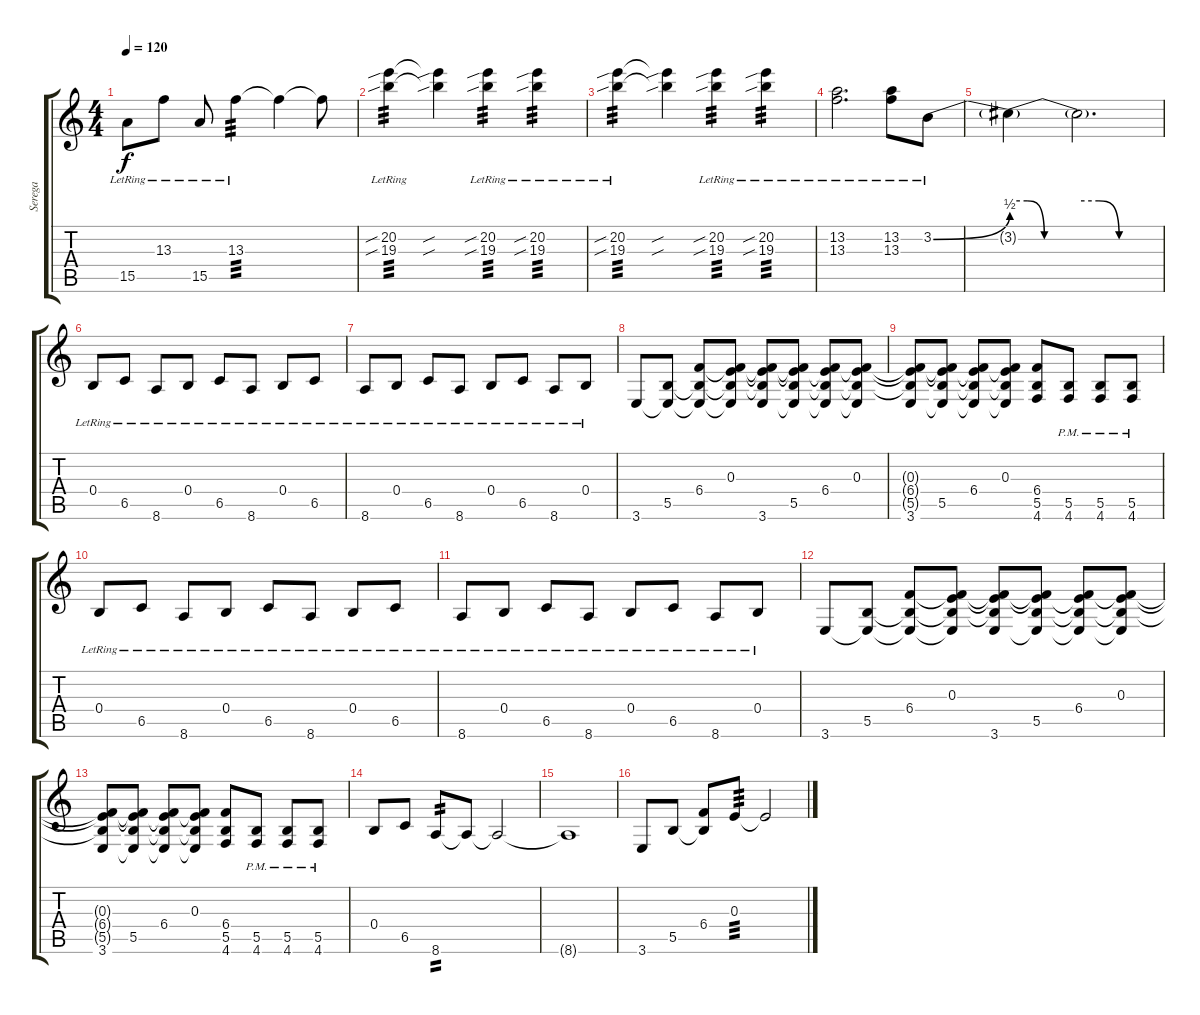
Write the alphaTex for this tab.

\track ("Serega" "Serega") {instrument distortionguitar}
\staff {score tabs}
\tuning (Db4 Ab3 E3 B2 Gb2 Db2) {hide}
\ts (4 4)
\tempo 120
\clef g2
\ks c
15.5{lr}.8{dy f} 13.3{lr}.8 15.5{lr}.8 13.3{lr}.4{tp 3} 13.3{t}.4 13.3{t}.8 |
(20.2{sib lr} 19.3{sib lr}).4{tp 3} (20.2{sib t} 19.3{sib t}).4 (20.2{sib lr} 19.3{sib lr}).4{tp 3} (20.2{sib lr} 19.3{sib lr}).4{tp 3} |
(20.2{sib lr} 19.3{sib lr}).4{tp 3} (20.2{sib t} 19.3{sib t}).4 (20.2{sib lr} 19.3{sib lr}).4{tp 3} (20.2{sib lr} 19.3{sib lr}).4{tp 3} |
(13.2{lr} 13.3{lr}).2{d} (13.2{lr} 13.3{lr}).8 3.2{be (bend 0 0 60 2) lr}.8 |
3.2{be (custom 0 4 15 4 30 0 60 0) t}.4 3.2{be (custom 0 4 15 4 30 0 60 0) t}.2{d} |
0.4{lr}.8 6.5{lr}.8 8.6{lr}.8 0.4{lr}.8 6.5{lr}.8 8.6{lr}.8 0.4{lr}.8 6.5{lr}.8 |
8.6{lr}.8 0.4{lr}.8 6.5{lr}.8 8.6{lr}.8 0.4{lr}.8 6.5{lr}.8 8.6{lr}.8 0.4{lr}.8 |
3.6.8 (5.5 3.6{t}).8 (6.4 5.5{t} 3.6{t}).8 (0.3 6.4{t} 5.5{t} 3.6{t}).8 (0.3{t} 6.4{t} 5.5{t} 3.6).8 (0.3{t} 6.4{t} 5.5 3.6{t}).8 (0.3{t} 6.4 5.5{t} 3.6{t}).8 (0.3 6.4{t} 5.5{t} 3.6{t}).8 |
(0.3{t} 6.4{t} 5.5{t} 3.6).8 (0.3{t} 6.4{t} 5.5 3.6{t}).8 (0.3{t} 6.4 5.5{t} 3.6{t}).8 (0.3 6.4{t} 5.5{t} 3.6{t}).8 (6.4 5.5 4.6).8 (5.5{pm} 4.6{pm}).8 (5.5{pm} 4.6{pm}).8 (5.5{pm} 4.6{pm}).8 |
0.4{lr}.8 6.5{lr}.8 8.6{lr}.8 0.4{lr}.8 6.5{lr}.8 8.6{lr}.8 0.4{lr}.8 6.5{lr}.8 |
8.6{lr}.8 0.4{lr}.8 6.5{lr}.8 8.6{lr}.8 0.4{lr}.8 6.5{lr}.8 8.6{lr}.8 0.4{lr}.8 |
3.6.8 (5.5 3.6{t}).8 (6.4 5.5{t} 3.6{t}).8 (0.3 6.4{t} 5.5{t} 3.6{t}).8 (0.3{t} 6.4{t} 5.5{t} 3.6).8 (0.3{t} 6.4{t} 5.5 3.6{t}).8 (0.3{t} 6.4 5.5{t} 3.6{t}).8 (0.3 6.4{t} 5.5{t} 3.6{t}).8 |
(0.3{t} 6.4{t} 5.5{t} 3.6).8 (0.3{t} 6.4{t} 5.5 3.6{t}).8 (0.3{t} 6.4 5.5{t} 3.6{t}).8 (0.3 6.4{t} 5.5{t} 3.6{t}).8 (6.4 5.5 4.6).8 (5.5{pm} 4.6{pm}).8 (5.5{pm} 4.6{pm}).8 (5.5{pm} 4.6{pm}).8 |
0.4.8 6.5.8 8.6.8{tp 2} 8.6{t}.8 8.6{t}.2 |
8.6{t}.1 |
3.6.8 5.5.8 (6.4 5.5{t}).8 0.3.8{tp 3} 0.3{t}.2
